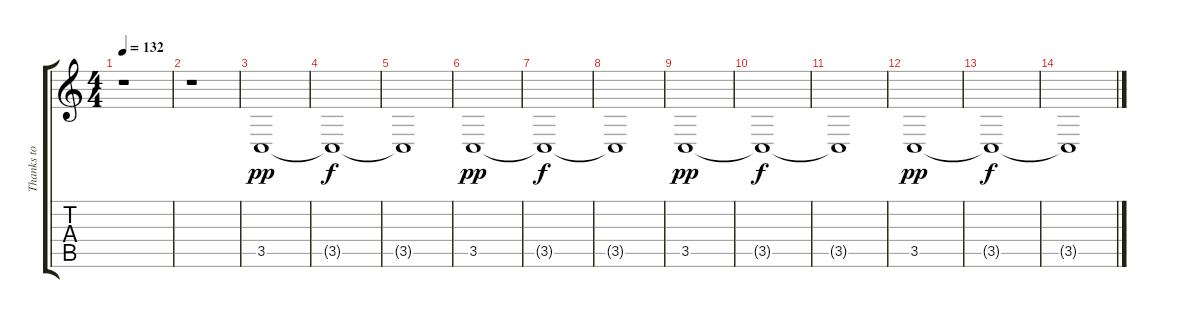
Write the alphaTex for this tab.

\track ("Thanks to" "Thanks to") {instrument seashore}
\staff {score tabs}
\tuning (E4 B3 G3 D3 A2 E2) {hide}
\ts (4 4)
\tempo 132
\clef g2
\ks c
r.1{dy f} |
r.1 |
3.5.1{dy pp volume 6} |
3.5{t}.1{dy f} |
3.5{t}.1 |
3.5.1{dy pp volume 5} |
3.5{t}.1{dy f} |
3.5{t}.1 |
3.5.1{dy pp volume 4} |
3.5{t}.1{dy f} |
3.5{t}.1 |
3.5.1{dy pp} |
3.5{t}.1{dy f} |
3.5{t}.1
